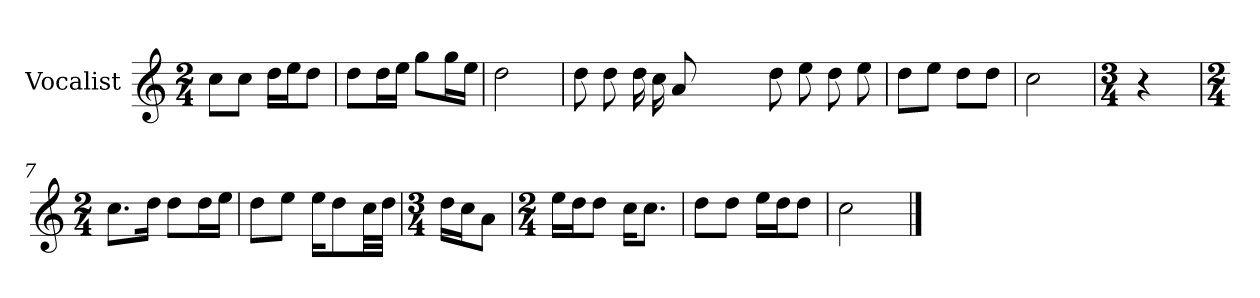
**kern
*part1
*staff1
*I"Vocalist
*k[]
*C:
*M2/4
=
8ccL
8ccJ
16ddLL
16eeJ
8ddJ
=1
8ddL
16ddL
16eeJJ
8ggL
16ggL
16eeJJ
=2
2dd
=3
8dd
8dd
16dd
16cc
8a
2ryy
8dd
8ee
8dd
8ee
=4
8ddL
8eeJ
8ddL
8ddJ
=5
2cc
=6
*M3/4
4r
=7
*M2/4
8.ccL
16ddJk
8ddL
16ddL
16eeJJ
=8
8ddL
8eeJ
16eeKL
8dd
32ccLL
32ddJJJ
=9
*M3/4
16ddLL
16ccJ
8aJ
=10
*M2/4
16eeLL
16ddJ
8ddJ
16ccKL
8.ccJ
=11
8ddL
8ddJ
16eeLL
16ddJ
8ddJ
=12
2cc
==
*-
